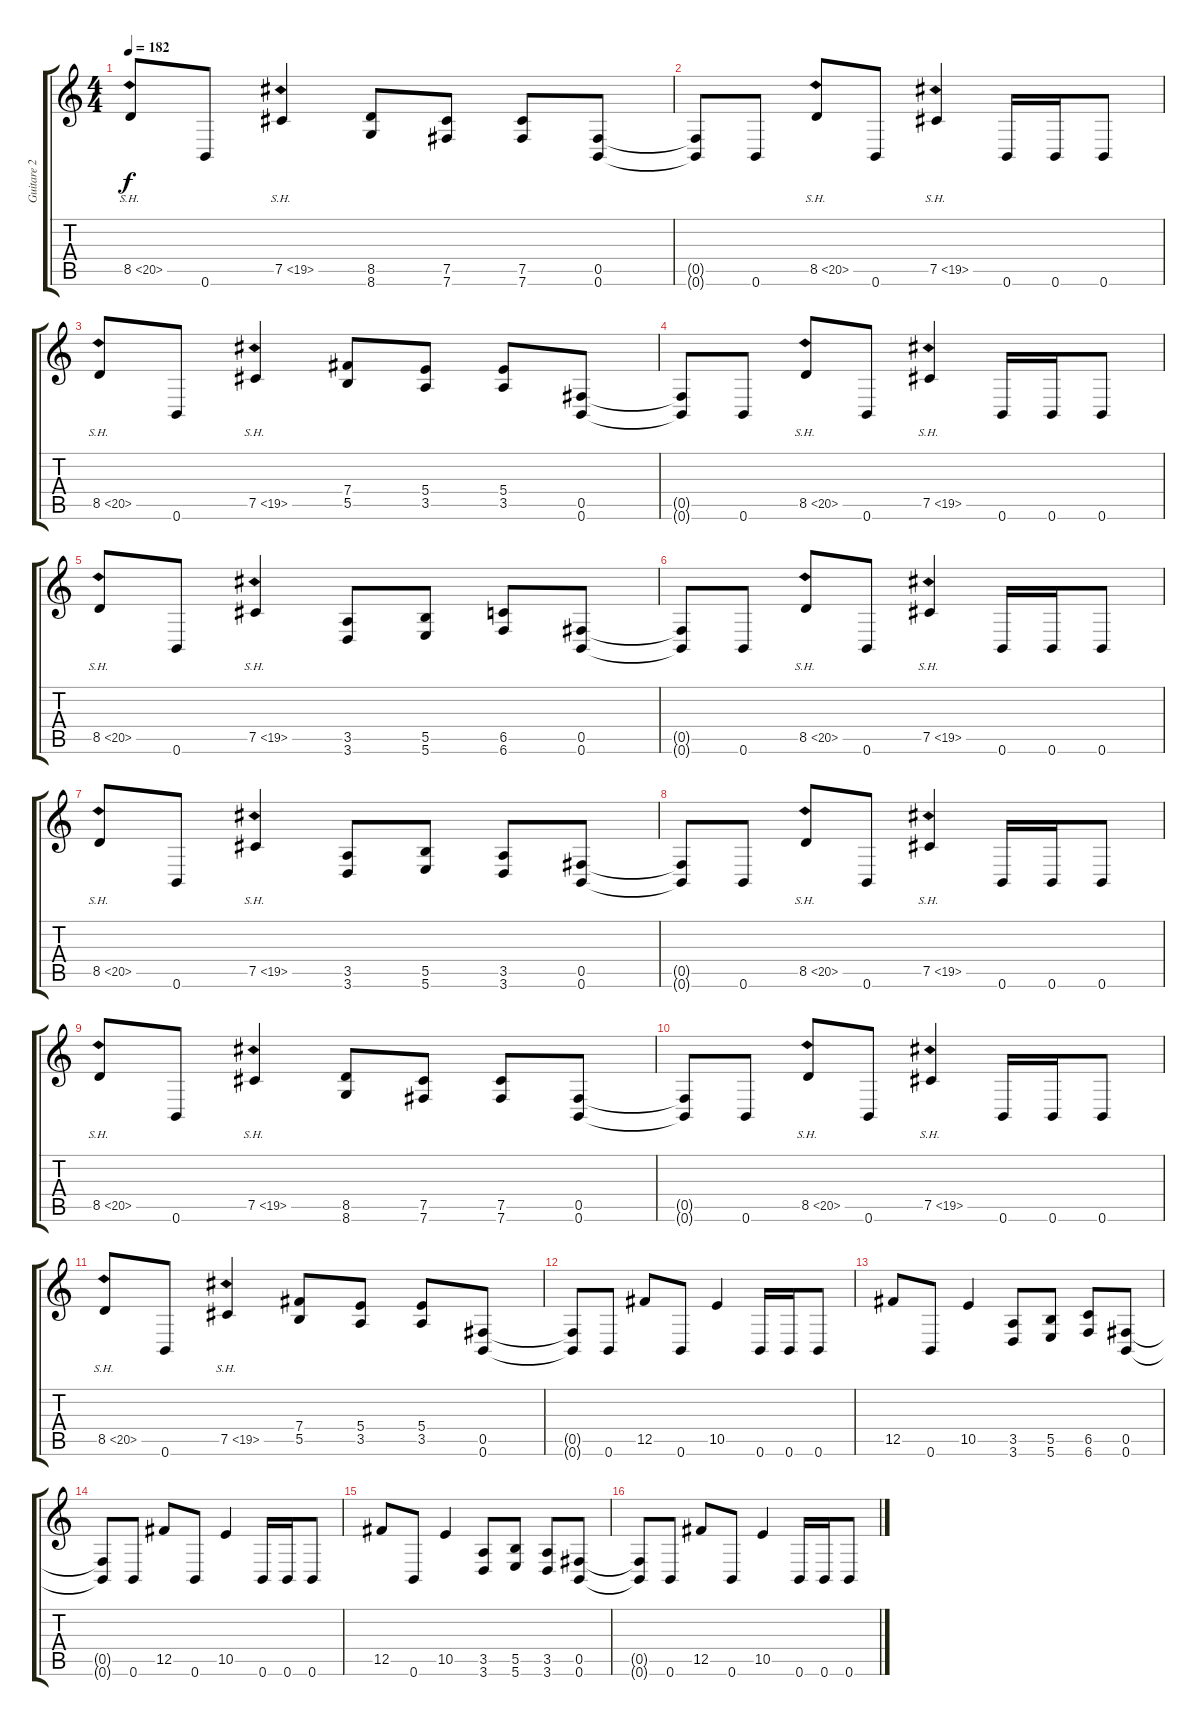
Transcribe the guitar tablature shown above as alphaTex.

\track ("Guitare 2" "Guitare 2") {instrument distortionguitar}
\staff {score tabs}
\tuning (Db4 Ab3 E3 B2 Gb2 B1) {hide}
\ts (4 4)
\tempo 182
\clef g2
\ks c
8.5{sh 12}.8{dy f} 0.6.8 7.5{sh 12}.4 (8.5 8.6).8 (7.5 7.6).8 (7.5 7.6).8 (0.5 0.6).8 |
(0.5{t} 0.6{t}).8 0.6.8 8.5{sh 12}.8 0.6.8 7.5{sh 12}.4 0.6.16 0.6.16 0.6.8 |
8.5{sh 12}.8 0.6.8 7.5{sh 12}.4 (7.4 5.5).8 (5.4 3.5).8 (5.4 3.5).8 (0.5 0.6).8 |
(0.5{t} 0.6{t}).8 0.6.8 8.5{sh 12}.8 0.6.8 7.5{sh 12}.4 0.6.16 0.6.16 0.6.8 |
8.5{sh 12}.8 0.6.8 7.5{sh 12}.4 (3.5 3.6).8 (5.5 5.6).8 (6.5 6.6).8 (0.5 0.6).8 |
(0.5{t} 0.6{t}).8 0.6.8 8.5{sh 12}.8 0.6.8 7.5{sh 12}.4 0.6.16 0.6.16 0.6.8 |
8.5{sh 12}.8 0.6.8 7.5{sh 12}.4 (3.5 3.6).8 (5.5 5.6).8 (3.5 3.6).8 (0.5 0.6).8 |
(0.5{t} 0.6{t}).8 0.6.8 8.5{sh 12}.8 0.6.8 7.5{sh 12}.4 0.6.16 0.6.16 0.6.8 |
8.5{sh 12}.8 0.6.8 7.5{sh 12}.4 (8.5 8.6).8 (7.5 7.6).8 (7.5 7.6).8 (0.5 0.6).8 |
(0.5{t} 0.6{t}).8 0.6.8 8.5{sh 12}.8 0.6.8 7.5{sh 12}.4 0.6.16 0.6.16 0.6.8 |
8.5{sh 12}.8 0.6.8 7.5{sh 12}.4 (7.4 5.5).8 (5.4 3.5).8 (5.4 3.5).8 (0.5 0.6).8 |
(0.5{t} 0.6{t}).8 0.6.8 12.5.8 0.6.8 10.5.4 0.6.16 0.6.16 0.6.8 |
12.5.8 0.6.8 10.5.4 (3.5 3.6).8 (5.5 5.6).8 (6.5 6.6).8 (0.5 0.6).8 |
(0.5{t} 0.6{t}).8 0.6.8 12.5.8 0.6.8 10.5.4 0.6.16 0.6.16 0.6.8 |
12.5.8 0.6.8 10.5.4 (3.5 3.6).8 (5.5 5.6).8 (3.5 3.6).8 (0.5 0.6).8 |
(0.5{t} 0.6{t}).8 0.6.8 12.5.8 0.6.8 10.5.4 0.6.16 0.6.16 0.6.8
